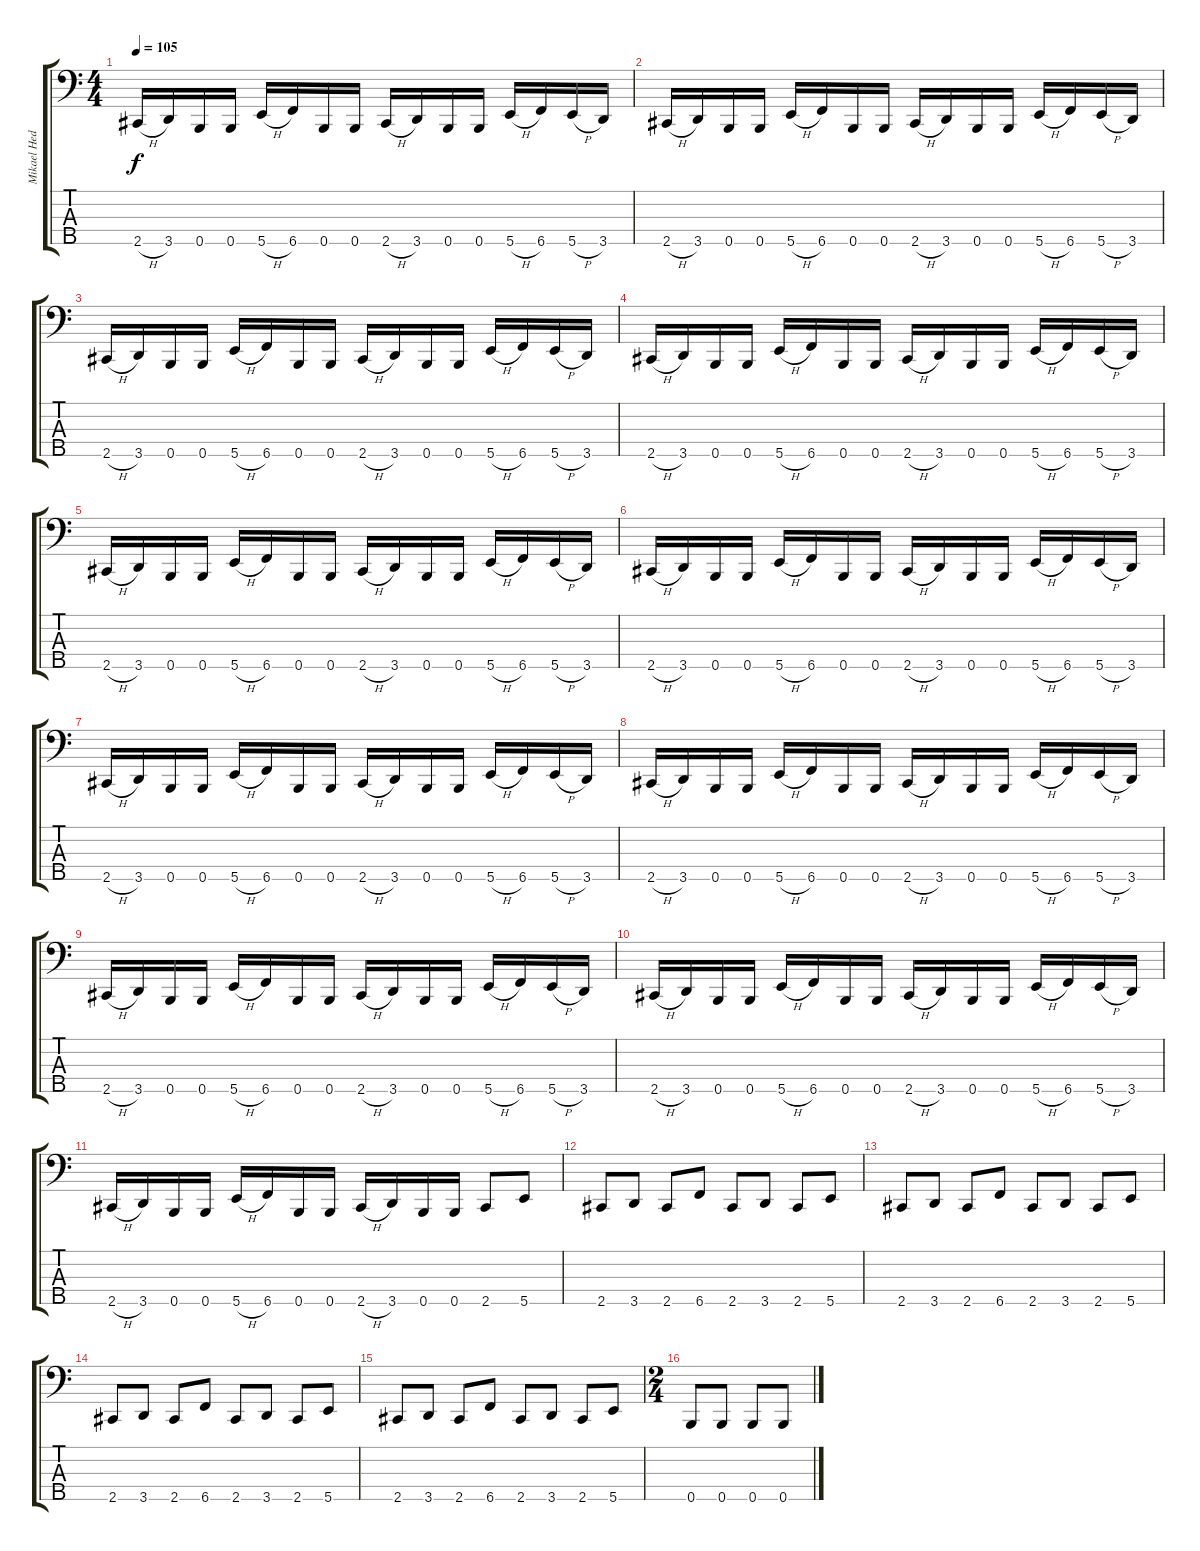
\track ("Mikael Hedlund" "Mikael Hed") {instrument electricbasspick}
\staff {score tabs}
\tuning (G2 D2 A1 E1 B0) {hide}
\ts (4 4)
\tempo 105
\clef f4
\ks c
2.5{h}.16{dy f} 3.5.16 0.5.16 0.5.16 5.5{h}.16 6.5.16 0.5.16 0.5.16 2.5{h}.16 3.5.16 0.5.16 0.5.16 5.5{h}.16 6.5.16 5.5{h}.16 3.5.16 |
2.5{h}.16 3.5.16 0.5.16 0.5.16 5.5{h}.16 6.5.16 0.5.16 0.5.16 2.5{h}.16 3.5.16 0.5.16 0.5.16 5.5{h}.16 6.5.16 5.5{h}.16 3.5.16 |
2.5{h}.16 3.5.16 0.5.16 0.5.16 5.5{h}.16 6.5.16 0.5.16 0.5.16 2.5{h}.16 3.5.16 0.5.16 0.5.16 5.5{h}.16 6.5.16 5.5{h}.16 3.5.16 |
2.5{h}.16 3.5.16 0.5.16 0.5.16 5.5{h}.16 6.5.16 0.5.16 0.5.16 2.5{h}.16 3.5.16 0.5.16 0.5.16 5.5{h}.16 6.5.16 5.5{h}.16 3.5.16 |
2.5{h}.16 3.5.16 0.5.16 0.5.16 5.5{h}.16 6.5.16 0.5.16 0.5.16 2.5{h}.16 3.5.16 0.5.16 0.5.16 5.5{h}.16 6.5.16 5.5{h}.16 3.5.16 |
2.5{h}.16 3.5.16 0.5.16 0.5.16 5.5{h}.16 6.5.16 0.5.16 0.5.16 2.5{h}.16 3.5.16 0.5.16 0.5.16 5.5{h}.16 6.5.16 5.5{h}.16 3.5.16 |
2.5{h}.16 3.5.16 0.5.16 0.5.16 5.5{h}.16 6.5.16 0.5.16 0.5.16 2.5{h}.16 3.5.16 0.5.16 0.5.16 5.5{h}.16 6.5.16 5.5{h}.16 3.5.16 |
2.5{h}.16 3.5.16 0.5.16 0.5.16 5.5{h}.16 6.5.16 0.5.16 0.5.16 2.5{h}.16 3.5.16 0.5.16 0.5.16 5.5{h}.16 6.5.16 5.5{h}.16 3.5.16 |
2.5{h}.16 3.5.16 0.5.16 0.5.16 5.5{h}.16 6.5.16 0.5.16 0.5.16 2.5{h}.16 3.5.16 0.5.16 0.5.16 5.5{h}.16 6.5.16 5.5{h}.16 3.5.16 |
2.5{h}.16 3.5.16 0.5.16 0.5.16 5.5{h}.16 6.5.16 0.5.16 0.5.16 2.5{h}.16 3.5.16 0.5.16 0.5.16 5.5{h}.16 6.5.16 5.5{h}.16 3.5.16 |
2.5{h}.16 3.5.16 0.5.16 0.5.16 5.5{h}.16 6.5.16 0.5.16 0.5.16 2.5{h}.16 3.5.16 0.5.16 0.5.16 2.5.8 5.5.8 |
2.5.8 3.5.8 2.5.8 6.5.8 2.5.8 3.5.8 2.5.8 5.5.8 |
2.5.8 3.5.8 2.5.8 6.5.8 2.5.8 3.5.8 2.5.8 5.5.8 |
2.5.8 3.5.8 2.5.8 6.5.8 2.5.8 3.5.8 2.5.8 5.5.8 |
2.5.8 3.5.8 2.5.8 6.5.8 2.5.8 3.5.8 2.5.8 5.5.8 |
\ts (2 4)
0.5.8 0.5.8 0.5.8 0.5.8
